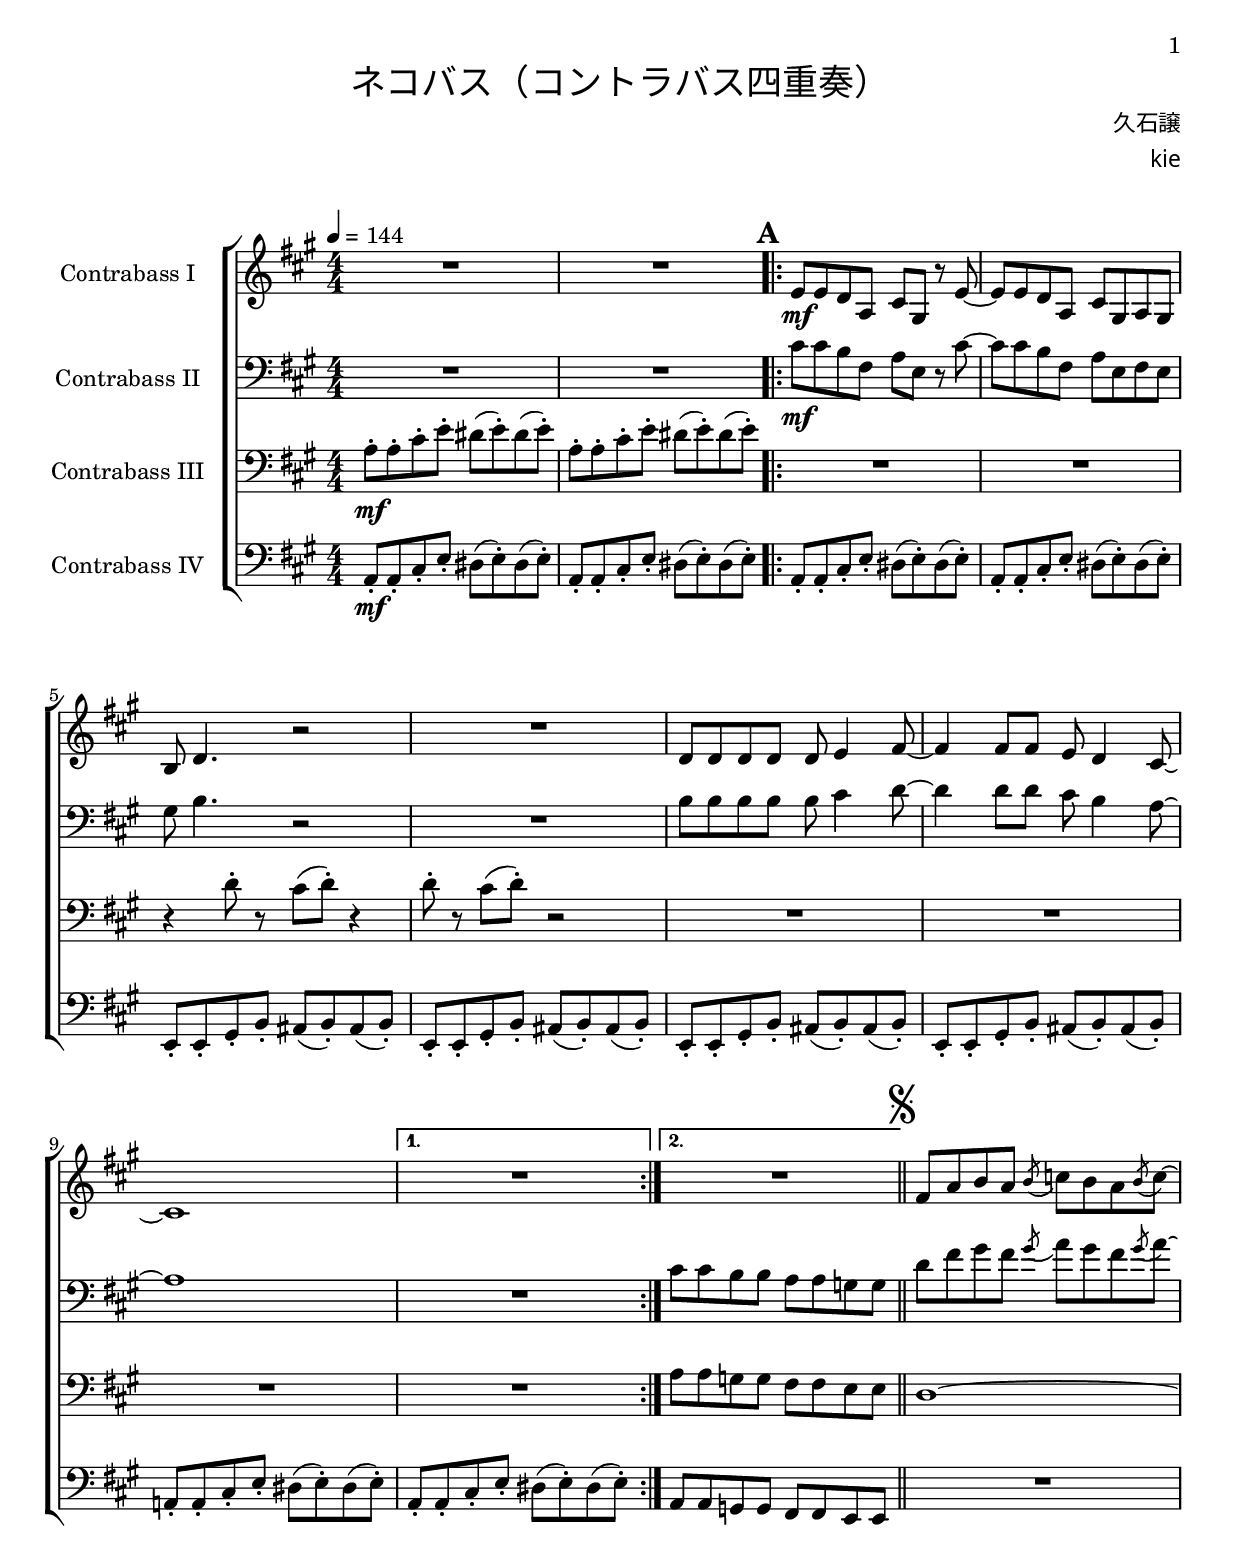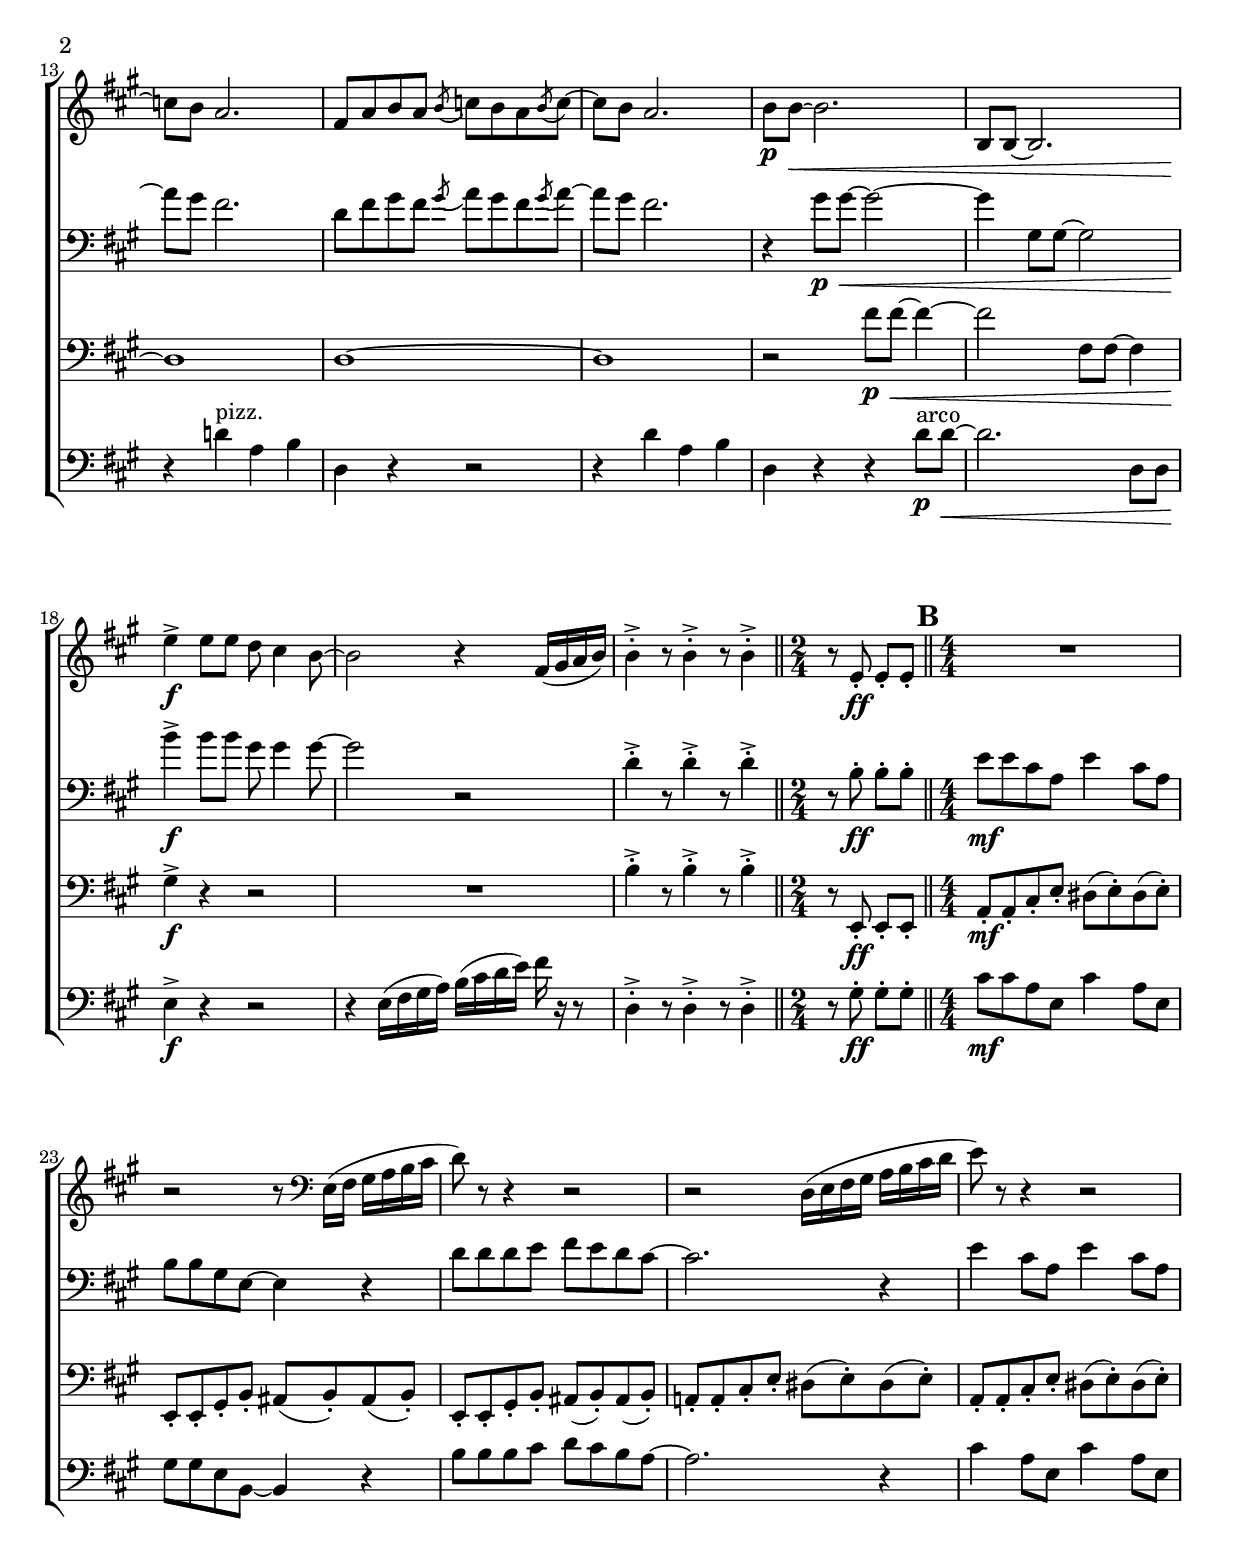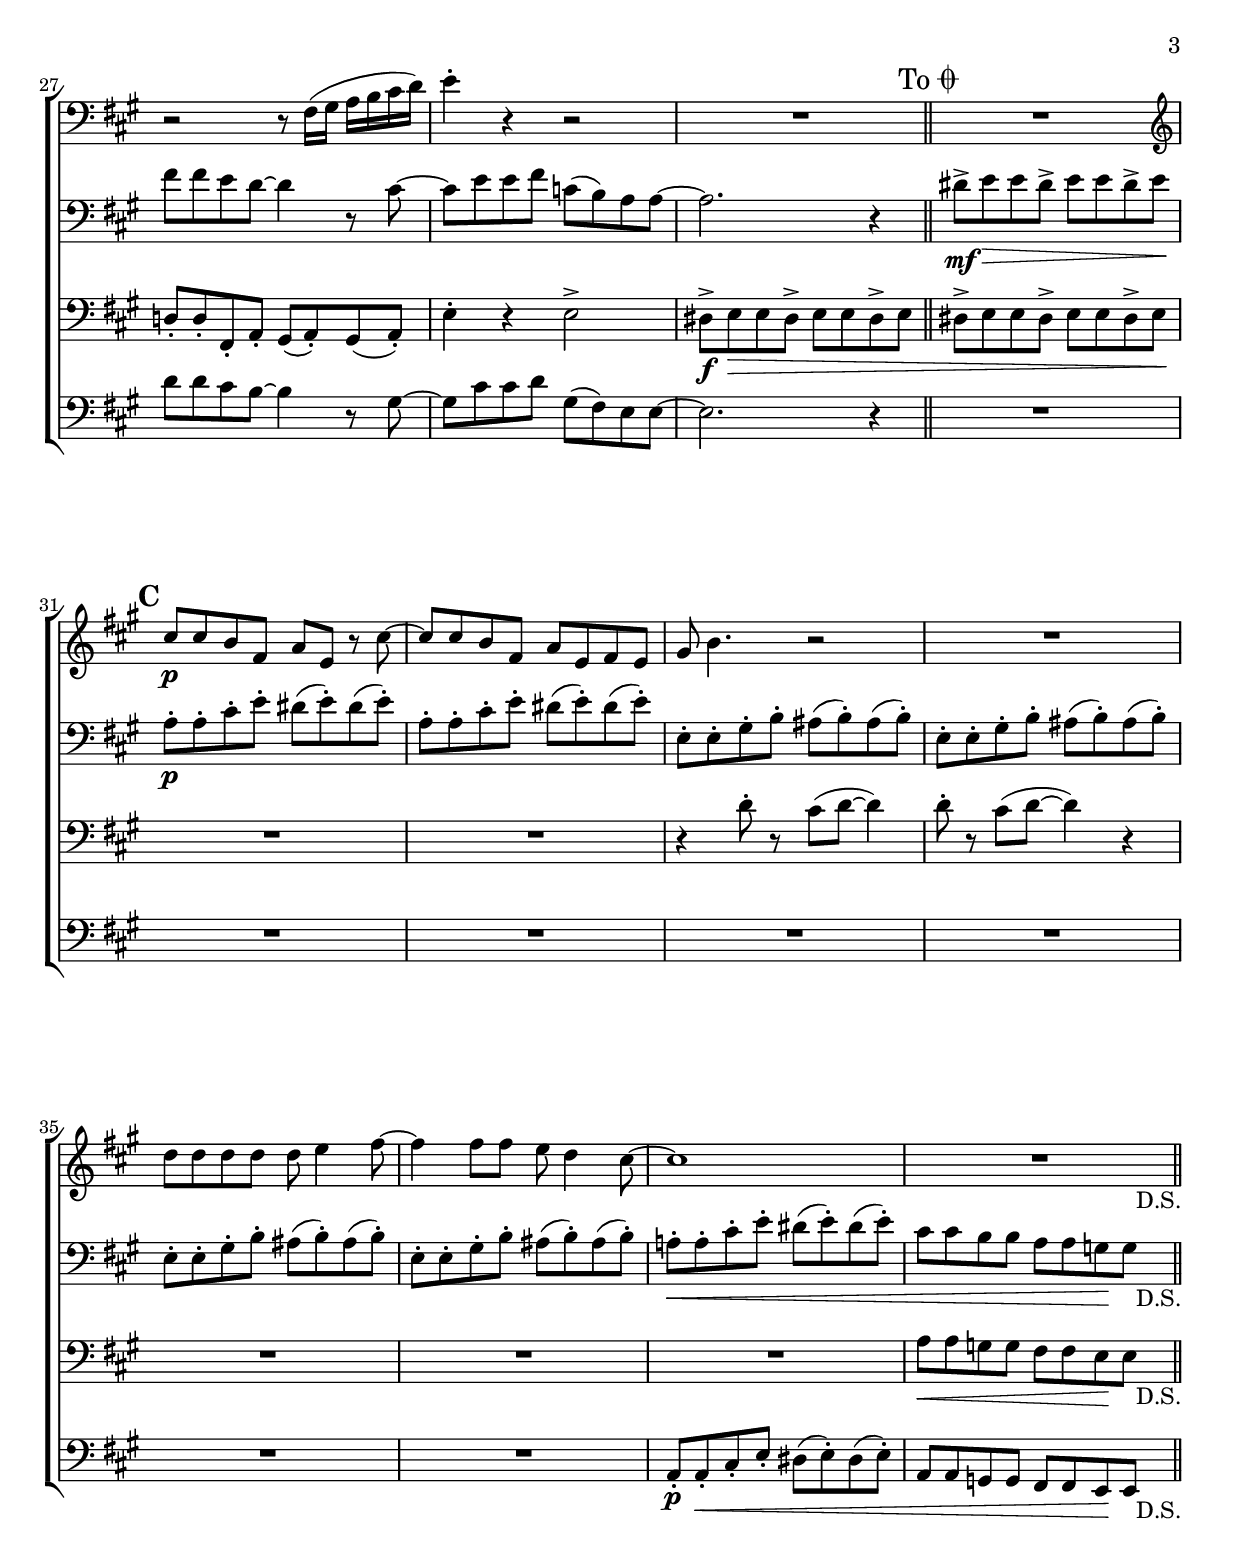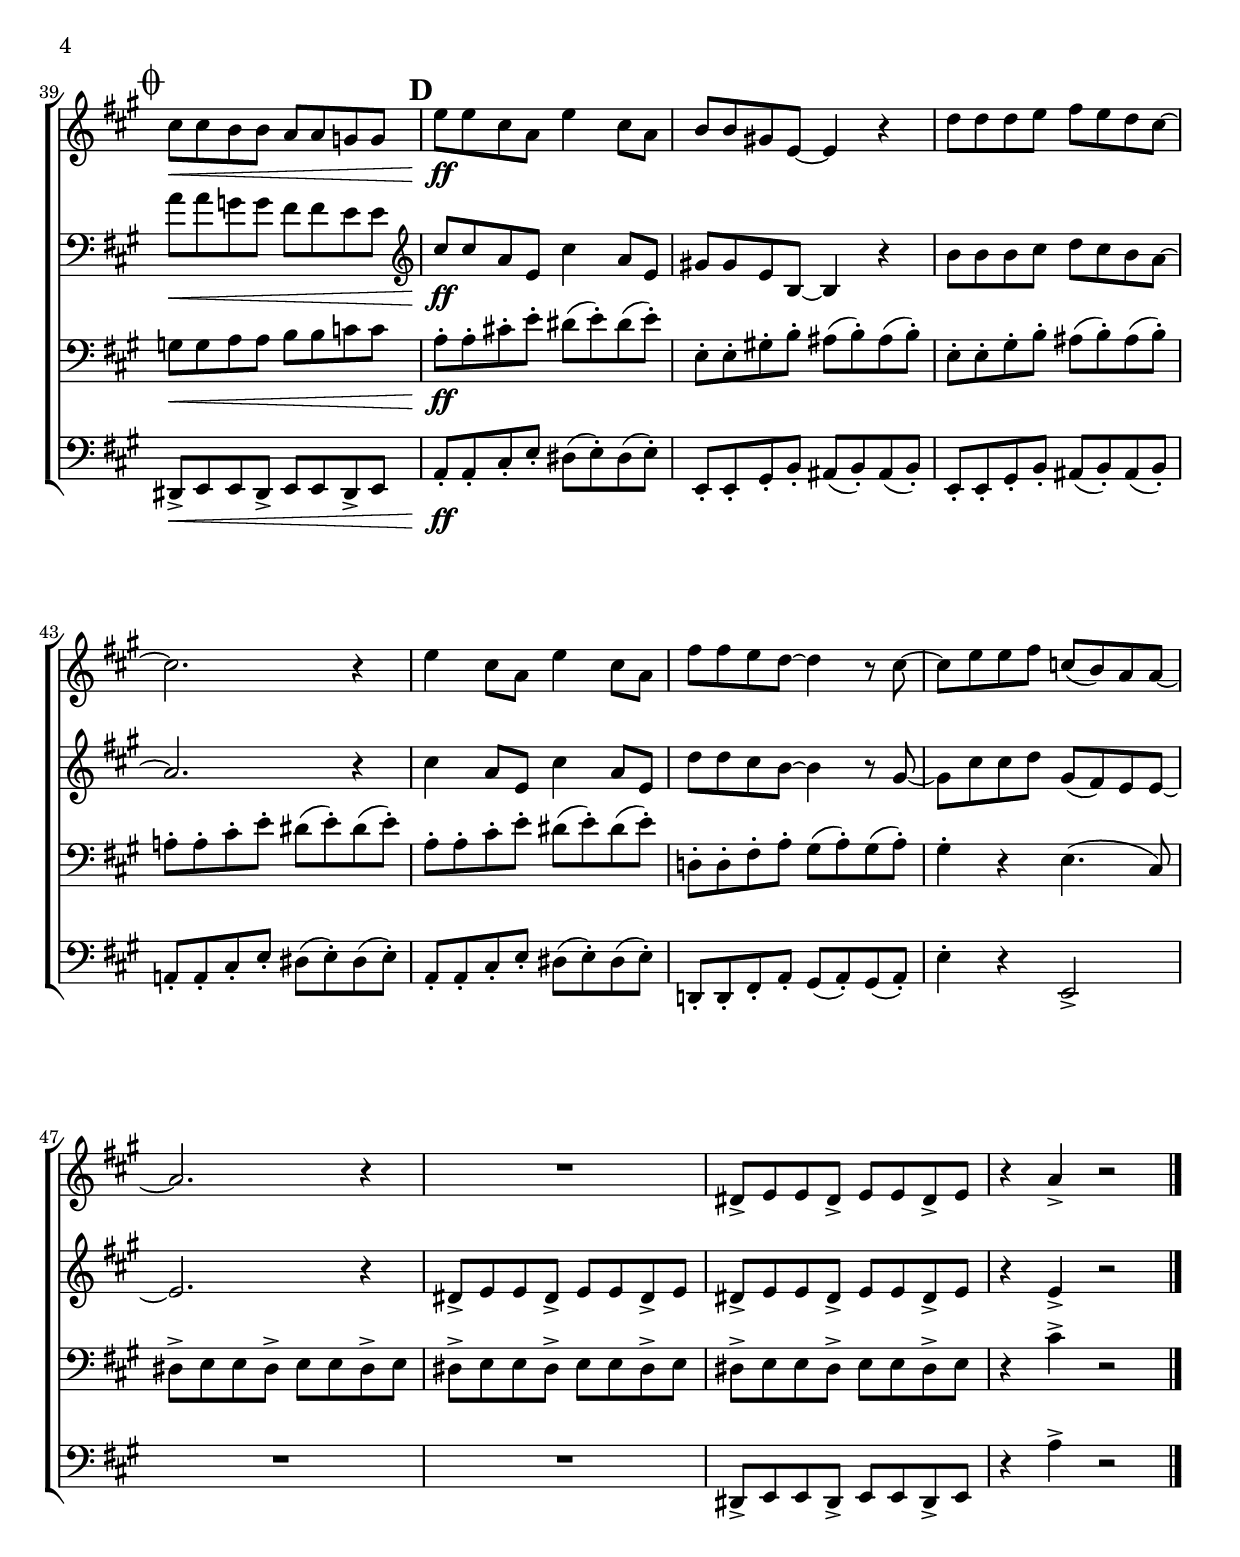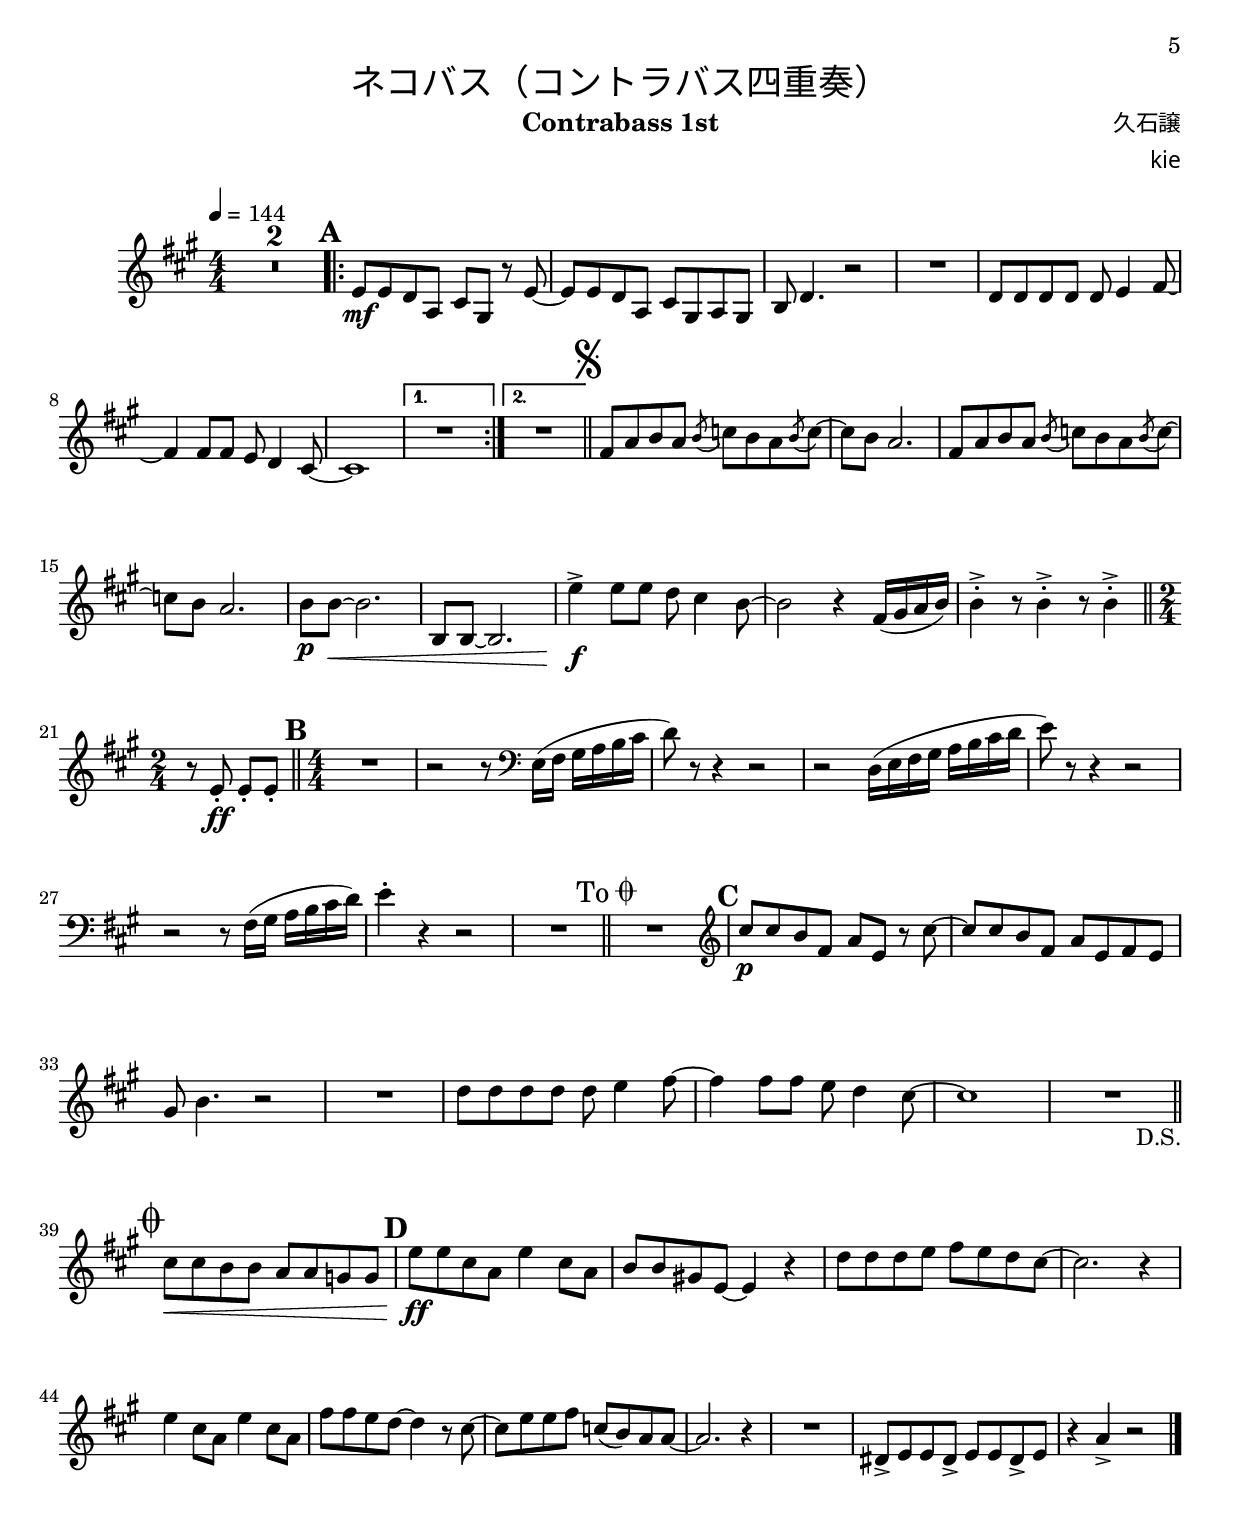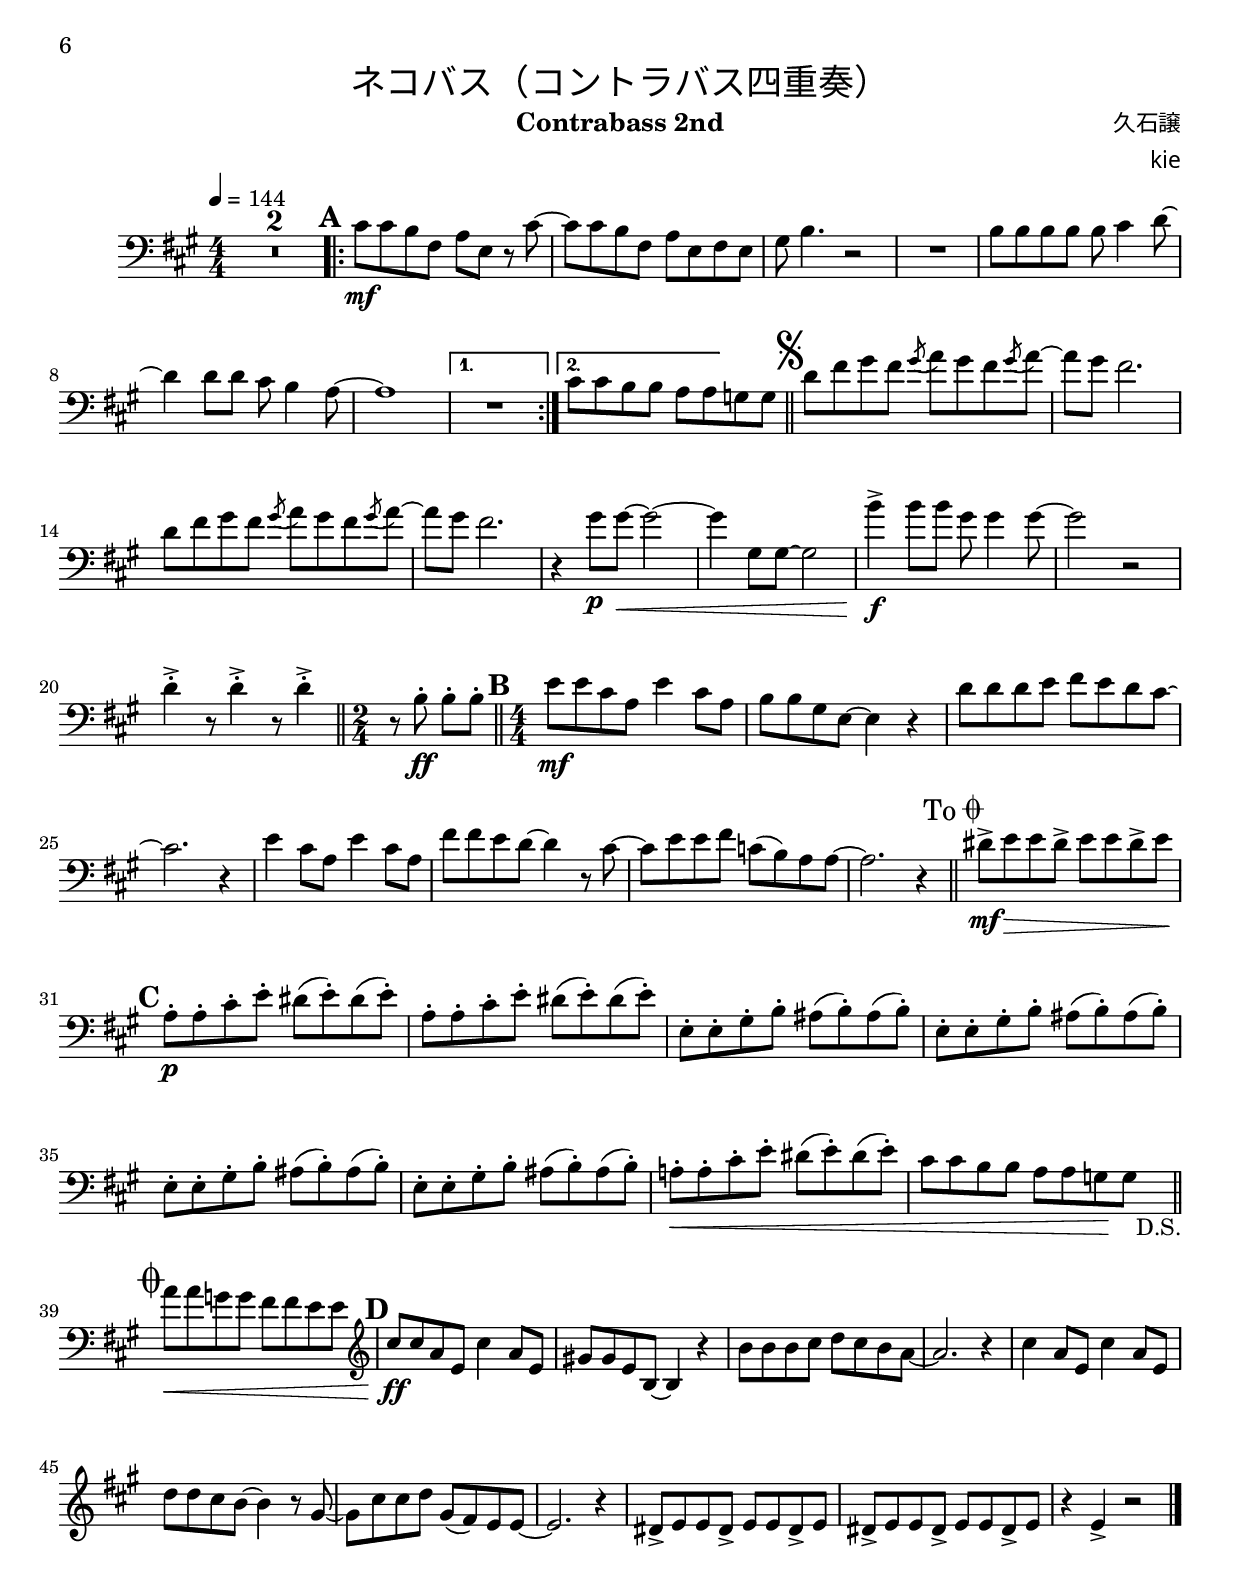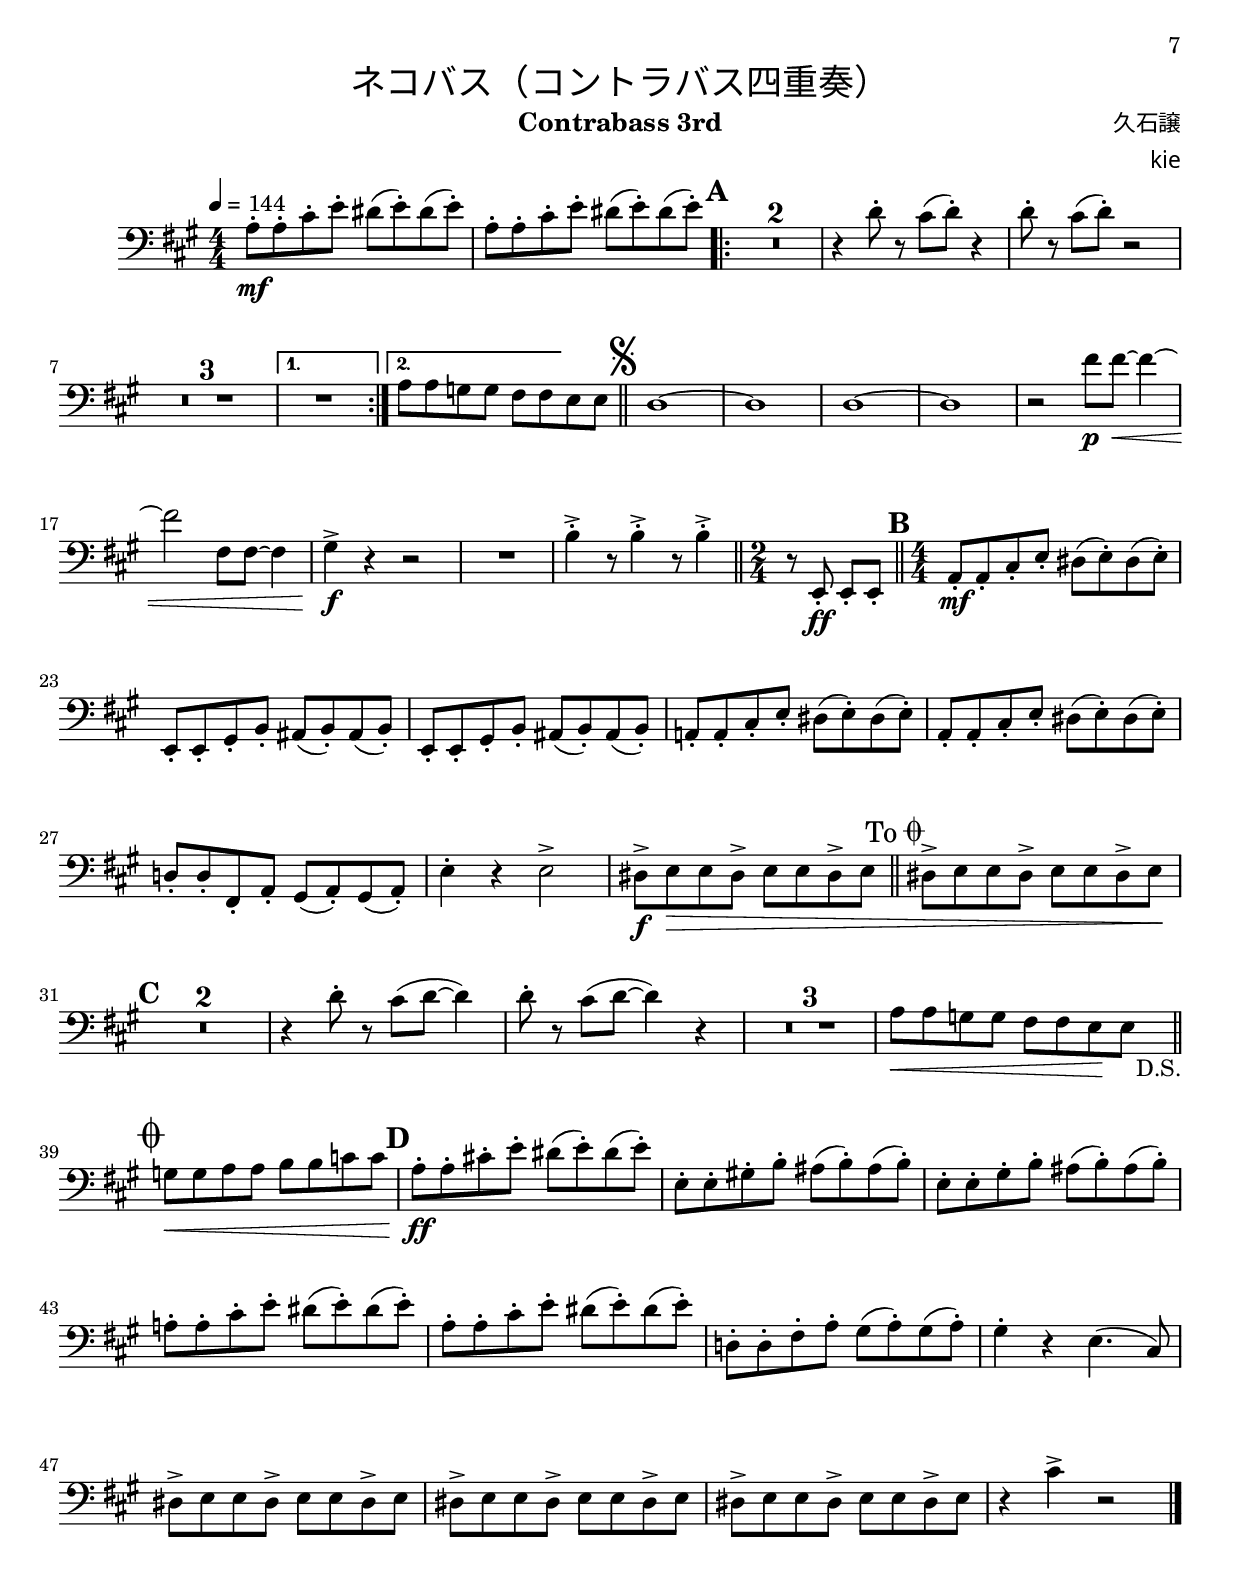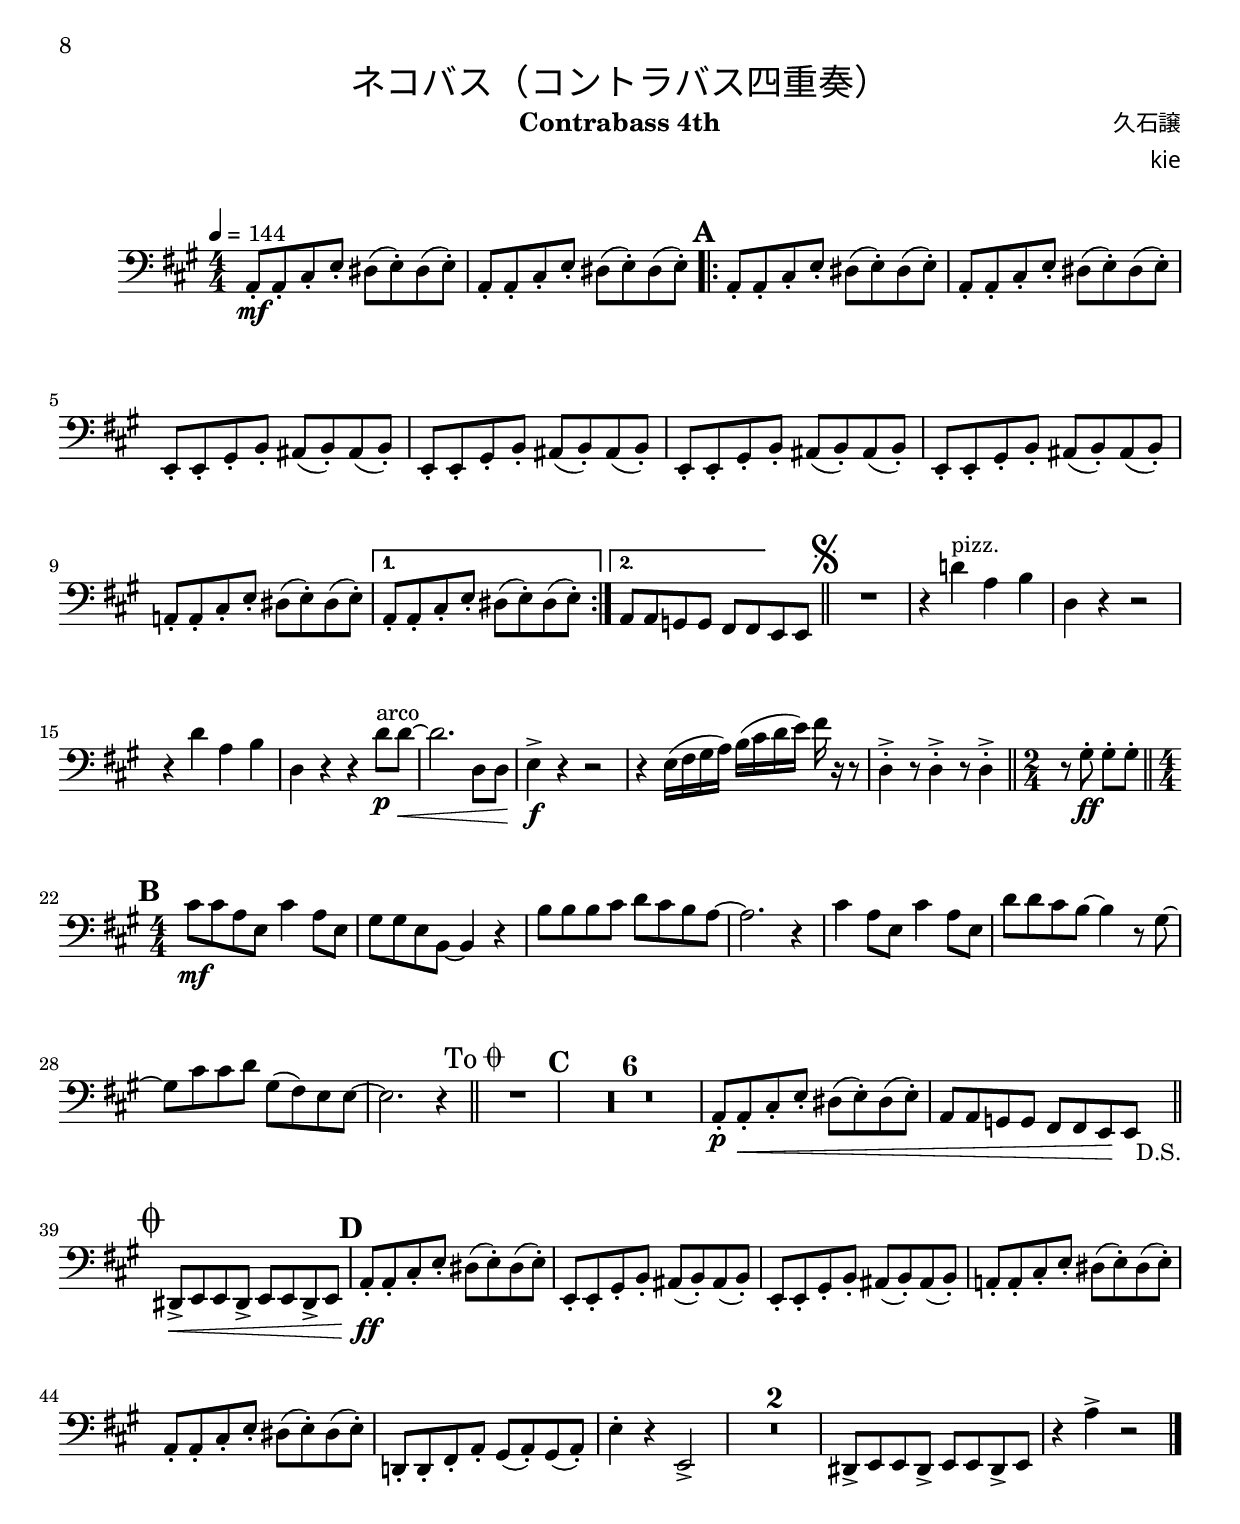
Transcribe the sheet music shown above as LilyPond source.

\version "2.24.0"

%%以下、定義
ffz = #(make-dynamic-script "ffz")
fpp = #(make-dynamic-script "fpp")
%%ここまで、定義


#(set-global-staff-size 20)
#(set-default-paper-size "a4" )

\paper {
  #(set-paper-size "a4")
  top-margin = 2\cm
  bottom-margin = 1\cm
  left-margin = 1\cm
  right-margin = 1\cm

  markup-markup-spacing.basic-distance = #20
  markup-system-spacing.basic-distance = #20
  last-bottom-spacing.basic-distance = #12
  system-system-spacing.basic-distance = #16
  score-markup-spacing.basic-distance = #20

  print-page-number = ##t
  
  print-first-page-number = ##t
  first-page-number = 1
  
}
  
%% score
\bookpart {
  \header {
    title = \markup {
      \override #'(font-name . "HGSSoeiKakupoptai")
      "ネコバス（コントラバス四重奏）"
    }
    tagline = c
    composer = \markup {
      \override #'(font-name . "HGSSoeiKakupoptai")
      "久石譲"
    }
    arranger = \markup {
      \override #'(font-name . "HGSSoeiKakupoptai")
      "kie"
    }
  }
  
  \score {
    \new ChoirStaff <<    
      \new Staff \with {
      instrumentName = "Contrabass I "
      }{
        \compressEmptyMeasures
        \relative c'{
  \numericTimeSignature
  \time 4/4 %%拍子
  \set Staff.midiInstrument = "contrabass"
  \clef treble %%音部記号　ト音…treble　ヘ音…bass　ハ音…alto
  \override Hairpin.minimum-length = #6

  \key a \major  %%調
  \tempo 4=144  %%BPM
  R1*2
  \mark \default
  \repeat volta 2 {
    e8\mf e d a cis gis r e'~
    e e d a cis gis a gis
    b d4. r2
    R1
    d8 d d d d e4 fis8~
    fis4 fis8 fis e d4 cis8~ 
    cis1
    \alternative{
      {R1}
      {R1}
    }
  }
  \bar "||"
  \mark \markup { \musicglyph "scripts.segno" }
  fis8 a b a \acciaccatura b8 c b a \acciaccatura b8 c~
  c b a2.
  fis8 a b a \acciaccatura b8 c b a \acciaccatura b8 c~
  c b a2.
  b8\p b\<~ b2.
  b,8 b~ b2.
  e'4->\f e8 e d cis4 b8~
  b2 r4 fis16( gis a b)
  b4-.-> r8 b4-.-> r8 b4-.->
  \bar "||"
  \time 2/4
  r8 e,-.\ff e-. e-.
  \bar "||"
  \mark \default
  \time 4/4
  R1
  r2 r8 \clef bass e,16( fis gis a b cis
  d8) r r4 r2
  r2 d,16( e fis gis a b cis d
  e8) r r4 r2
  r2 r8 fis,16( gis a b cis d)
  e4-. r4 r2
  R1
  \bar "||"
  \mark \markup{"To" \coda}
  R1
  \mark \default
  \clef treble
  cis'8\p cis b fis a e r cis'~
  cis cis b fis a e fis e
  gis b4. r2
  R1
  d8 d d d d e4 fis8~
  fis4 fis8 fis e d4 cis8~ 
  cis1
  <<{R1} {s2... s16_"D.S."}>>
  \bar "||"
  \break
  \mark \markup { \musicglyph "scripts.coda" }
  cis8\< cis b b a a g g
  \mark \default
  e'8\ff e cis a e'4 cis8 a
  b b gis! e~ e4 r
  d'8 d d e fis e d cis~
  cis2. r4
  e4 cis8 a e'4 cis8 a
  fis' fis e d~ d4 r8 cis~
  cis e e fis c( b) a a~
  a2. r4
  R1
  dis,8-> e e dis-> e e  dis-> e
  r4 a-> r2
  \bar "|."
}

      }
      
      \new Staff \with {
      instrumentName = "Contrabass II "
      }{
        \compressEmptyMeasures
        
\relative c'{
  \numericTimeSignature
  \time 4/4 %%拍子
  \set Staff.midiInstrument = "contrabass"
  \clef bass %%音部記号　ト音…treble　ヘ音…bass　ハ音…alto
  \override Hairpin.minimum-length = #6

  \key a \major  %%調
  \tempo 4=144  %%BPM
  R1*2
  \mark \default
  \repeat volta 2 {
    cis8\mf cis b fis a e r cis'~
    cis cis b fis a e fis e
    gis b4. r2
    R1
    b8 b b b b cis4 d8~
    d4 d8 d cis b4 a8~ 
    a1
    \alternative{
      {R1}
      {cis8 cis b b a[ a}
    }
  }
  g g]
  \bar "||"
  \mark \markup { \musicglyph "scripts.segno" }
  d'8 fis gis fis \acciaccatura gis a gis fis \acciaccatura gis a~
  a gis fis2.
  d8 fis gis fis \acciaccatura gis a gis fis \acciaccatura gis a~
  a gis fis2.
  r4 gis8\p gis\<~ gis2~
  gis4 gis,8 gis~ gis2
  b'4->\f b8 b gis8 gis4 gis8~
  gis2 r2
  d4-.-> r8 d4-.-> r8 d4-.->
  \bar "||"
  \time 2/4
  r8 b-.\ff b-. b-.
  \bar "||"
  \time 4/4
  \mark \default
  e8\mf e cis a e'4 cis8 a
  b b gis e~ e4 r
  d'8 d d e fis e d cis~
  cis2. r4
  e4 cis8 a e'4 cis8 a
  fis' fis e d~ d4 r8 cis~
  cis e e fis c( b) a a~
  a2. r4
  \bar "||"
  \mark \markup{"To" \coda}
  dis8->\mf e\> e dis-> e e  dis-> e\!
  \mark \default
  a,-.\p a-. cis-. e-. dis( e-.) dis( e-.)
  a,-. a-. cis-. e-. dis( e-.) dis( e-.)
  e,-. e-. gis-. b-. ais( b-.) ais( b-.)
  e,-. e-. gis-. b-. ais( b-.) ais( b-.)
  e,-. e-. gis-. b-. ais( b-.) ais( b-.)
  e,-. e-. gis-. b-. ais( b-.) ais( b-.)
  a!-.\< a-. cis-. e-. dis( e-.) dis( e-.)
  cis cis b b a a g\! <<{g} {s16 s_"D.S."}>>
  \bar "||"
  \break
  \mark \markup { \musicglyph "scripts.coda" }
  a'8\< a g g fis fis e e
  \mark \default
  \clef treble
  cis'8\ff cis a e cis'4 a8 e
  gis!8 gis e b~ b4 r4
  b'8 b b cis d cis b a~
  a2. r4
  cis4 a8 e cis'4 a8 e
  d' d cis b~ b4 r8 gis~
  gis cis cis d gis,( fis) e e~
  e2. r4
  dis8-> e e dis-> e e  dis-> e
  dis8-> e e dis-> e e  dis-> e
  r4 e-> r2
  \bar "|."
}

      }
      
      \new Staff \with {
      instrumentName = "Contrabass III "
      }{
        \compressEmptyMeasures
        
\relative c'{
  \numericTimeSignature
  \time 4/4 %%拍子
  \set Staff.midiInstrument = "contrabass"
  \clef bass %%音部記号　ト音…treble　ヘ音…bass　ハ音…alto
  \override Hairpin.minimum-length = #6

  \key a \major  %%調
  \tempo 4=144  %%BPM
  a8-.\mf a-. cis-. e-. dis( e-.) dis( e-.)
  a,-. a-. cis-. e-. dis( e-.) dis( e-.)
  \mark \default
  \repeat volta 2 { 
    R1*2
    r4 d8-. r cis( d-.) r4
    d8-. r cis( d-.) r2
    R1*3
    \alternative{
      {R1}
      {a8 a g g fis[ fis}
    }
  }
  e e]
  \bar "||"
  \mark \markup { \musicglyph "scripts.segno" }
  d1~
  d
  d1~
  d
  r2 fis'8\p fis\<~ fis4~
  fis2 fis,8 fis~ fis4
  gis4->\f r4 r2
  R1 
  b4-.-> r8 b4-.-> r8 b4-.->
  \bar "||"
  \time 2/4
  r8 e,,-.\ff e-. e-.
  \bar "||"
  \time 4/4
  \mark \default
  a-.\mf a-. cis-. e-. dis( e-.) dis( e-.)
  e,-. e-. gis-. b-. ais( b-.) ais( b-.)
  e,-. e-. gis-. b-. ais( b-.) ais( b-.)
  a!-. a-. cis-. e-. dis( e-.) dis( e-.)
  a,-. a-. cis-. e-. dis( e-.) dis( e-.)
  d!-. d-. fis,-. a-. gis( a-.) gis( a-.)
  e'4-. r e2->
  dis8->\f e\> e dis-> e e  dis-> e
  \bar "||"
  \mark \markup{"To" \coda}
  dis8-> e e dis8-> e e  dis-> e\!
  \break
  \mark \default
  R1*2
  r4 d'8-. r cis( d~ d4)
  d8-. r cis( d~ d4) r4
  R1*3
  a8\< a g g fis fis e\! <<{e} {s16 s_"D.S."}>>
  \bar "||"
  \break
  \mark \markup { \musicglyph "scripts.coda" }
  g8\< g a a b b c c
  \mark \default
  a-.\ff a-. cis!-. e-. dis( e-.) dis( e-.)
  e,-. e-. gis!-. b-. ais( b-.) ais( b-.)
  e,-. e-. gis-. b-. ais( b-.) ais( b-.)
  a!-. a-. cis-. e-. dis( e-.) dis( e-.)
  a,-. a-. cis-. e-. dis( e-.) dis( e-.)
  d,!-. d-. fis-. a-. gis( a-.) gis( a-.)
  gis4-. r e4.( cis8)
  dis8-> e e dis-> e e  dis-> e
  dis8-> e e dis-> e e  dis-> e
  dis8-> e e dis-> e e  dis-> e
  r4 cis'-> r2
  \bar "|."
}

      }
  
      \new Staff \with {
      instrumentName = "Contrabass IV "
      }{
        \compressEmptyMeasures
        \relative c{
  \numericTimeSignature
  \time 4/4 %%拍子
  \set Staff.midiInstrument = "contrabass"
  \clef bass %%音部記号　ト音…treble　ヘ音…bass　ハ音…alto
  \override Hairpin.minimum-length = #6

  \key a \major  %%調
  \tempo 4=144  %%BPM
  a8-.\mf a-. cis-. e-. dis( e-.) dis( e-.)
  a,-. a-. cis-. e-. dis( e-.) dis( e-.)
  \mark \default
  \repeat volta 2 { 
    a,-. a-. cis-. e-. dis( e-.) dis( e-.)
    a,-. a-. cis-. e-. dis( e-.) dis( e-.)
    e,-. e-. gis-. b-. ais( b-.) ais( b-.)
    e,-. e-. gis-. b-. ais( b-.) ais( b-.)
    e,-. e-. gis-. b-. ais( b-.) ais( b-.)
    e,-. e-. gis-. b-. ais( b-.) ais( b-.)
    a!-. a-. cis-. e-. dis( e-.) dis( e-.)
    \alternative {
      {a,-. a-. cis-. e-. dis( e-.) dis( e-.)}
      {a,8 a g g fis[ fis}
    }
  }
  e e]
  \bar "||"
  \mark \markup { \musicglyph "scripts.segno" }
  R1
  r4 d''!^"pizz." a b
  d, r r2
  r4 d' a b
  d, r r d'8^"arco"\p d\<~
  d2. d,8 d
  e4->\f r4 r2
  r4 e16( fis gis a) b( cis d e) fis r r8
  d,4-.-> r8 d4-.-> r8 d4-.->
  \bar "||"
  \time 2/4
  r8 gis-.\ff gis-. gis-.
  \bar "||"
  \time 4/4
  \mark \default
  cis8\mf cis a e cis'4 a8 e
  gis8 gis e b~ b4 r4
  b'8 b b cis d cis b a~
  a2. r4
  cis4 a8 e cis'4 a8 e
  d' d cis b~ b4 r8 gis~
  gis cis cis d gis,( fis) e e~
  e2. r4
  \bar "||"
  \mark \markup{"To" \coda}
  R1
  \mark \default
  R1*6
  a,8-.\p a-.\< cis-. e-. dis( e-.) dis( e-.)
  a,8 a g g fis fis e\! <<{e} {s16 s_"D.S."}>>
  \bar "||"
  \break
  \mark \markup { \musicglyph "scripts.coda" }
  dis8->\< e e dis-> e e  dis-> e
  \mark \default 
  a-.\ff a-. cis-. e-. dis( e-.) dis( e-.)
  e,-. e-. gis-. b-. ais( b-.) ais( b-.)
  e,-. e-. gis-. b-. ais( b-.) ais( b-.)
  a!-. a-. cis-. e-. dis( e-.) dis( e-.)
  a,-. a-. cis-. e-. dis( e-.) dis( e-.)
  d,!-. d-. fis-. a-. gis( a-.) gis( a-.)
  e'4-. r e,2->
  R1*2
  dis8-> e e dis-> e e  dis-> e
  r4 a'-> r2
  \bar "|."
}

      }
    >>
    \layout{
      indent = 3.0\cm %%0にするといい
    }
    \midi{}
  }	
}
\bookpart {
  \header {
    title = \markup {
            \override #'(font-name . "HGSSoeiKakupoptai")
            "ネコバス（コントラバス四重奏）"
    }
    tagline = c
    composer = \markup {
            \override #'(font-name . "HGSSoeiKakupoptai")
            "久石譲"
    }
    arranger = \markup {
            \override #'(font-name . "HGSSoeiKakupoptai")
            "kie"
    }
    instrument = \markup{\bold "Contrabass 1st"}
  }
  
  \score {
    <<    
      \new Staff
      \compressEmptyMeasures
      \relative c'{
  \numericTimeSignature
  \time 4/4 %%拍子
  \set Staff.midiInstrument = "contrabass"
  \clef treble %%音部記号　ト音…treble　ヘ音…bass　ハ音…alto
  \override Hairpin.minimum-length = #6

  \key a \major  %%調
  \tempo 4=144  %%BPM
  R1*2
  \mark \default
  \repeat volta 2 {
    e8\mf e d a cis gis r e'~
    e e d a cis gis a gis
    b d4. r2
    R1
    d8 d d d d e4 fis8~
    fis4 fis8 fis e d4 cis8~ 
    cis1
    \alternative{
      {R1}
      {R1}
    }
  }
  \bar "||"
  \mark \markup { \musicglyph "scripts.segno" }
  fis8 a b a \acciaccatura b8 c b a \acciaccatura b8 c~
  c b a2.
  fis8 a b a \acciaccatura b8 c b a \acciaccatura b8 c~
  c b a2.
  b8\p b\<~ b2.
  b,8 b~ b2.
  e'4->\f e8 e d cis4 b8~
  b2 r4 fis16( gis a b)
  b4-.-> r8 b4-.-> r8 b4-.->
  \bar "||"
  \time 2/4
  r8 e,-.\ff e-. e-.
  \bar "||"
  \mark \default
  \time 4/4
  R1
  r2 r8 \clef bass e,16( fis gis a b cis
  d8) r r4 r2
  r2 d,16( e fis gis a b cis d
  e8) r r4 r2
  r2 r8 fis,16( gis a b cis d)
  e4-. r4 r2
  R1
  \bar "||"
  \mark \markup{"To" \coda}
  R1
  \mark \default
  \clef treble
  cis'8\p cis b fis a e r cis'~
  cis cis b fis a e fis e
  gis b4. r2
  R1
  d8 d d d d e4 fis8~
  fis4 fis8 fis e d4 cis8~ 
  cis1
  <<{R1} {s2... s16_"D.S."}>>
  \bar "||"
  \break
  \mark \markup { \musicglyph "scripts.coda" }
  cis8\< cis b b a a g g
  \mark \default
  e'8\ff e cis a e'4 cis8 a
  b b gis! e~ e4 r
  d'8 d d e fis e d cis~
  cis2. r4
  e4 cis8 a e'4 cis8 a
  fis' fis e d~ d4 r8 cis~
  cis e e fis c( b) a a~
  a2. r4
  R1
  dis,8-> e e dis-> e e  dis-> e
  r4 a-> r2
  \bar "|."
}

    >>
    \layout{
      indent = 1.0\cm %%0にするといい
    }
  }
}
\bookpart {
  \header {
    title = \markup {
            \override #'(font-name . "HGSSoeiKakupoptai")
            "ネコバス（コントラバス四重奏）"
    }
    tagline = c
    composer = \markup {
            \override #'(font-name . "HGSSoeiKakupoptai")
            "久石譲"
    }
    arranger = \markup {
            \override #'(font-name . "HGSSoeiKakupoptai")
            "kie"
    }
    instrument = \markup{\bold "Contrabass 2nd"}
  }
  
  \score {
    <<    
      \new Staff
      \compressEmptyMeasures
      
\relative c'{
  \numericTimeSignature
  \time 4/4 %%拍子
  \set Staff.midiInstrument = "contrabass"
  \clef bass %%音部記号　ト音…treble　ヘ音…bass　ハ音…alto
  \override Hairpin.minimum-length = #6

  \key a \major  %%調
  \tempo 4=144  %%BPM
  R1*2
  \mark \default
  \repeat volta 2 {
    cis8\mf cis b fis a e r cis'~
    cis cis b fis a e fis e
    gis b4. r2
    R1
    b8 b b b b cis4 d8~
    d4 d8 d cis b4 a8~ 
    a1
    \alternative{
      {R1}
      {cis8 cis b b a[ a}
    }
  }
  g g]
  \bar "||"
  \mark \markup { \musicglyph "scripts.segno" }
  d'8 fis gis fis \acciaccatura gis a gis fis \acciaccatura gis a~
  a gis fis2.
  d8 fis gis fis \acciaccatura gis a gis fis \acciaccatura gis a~
  a gis fis2.
  r4 gis8\p gis\<~ gis2~
  gis4 gis,8 gis~ gis2
  b'4->\f b8 b gis8 gis4 gis8~
  gis2 r2
  d4-.-> r8 d4-.-> r8 d4-.->
  \bar "||"
  \time 2/4
  r8 b-.\ff b-. b-.
  \bar "||"
  \time 4/4
  \mark \default
  e8\mf e cis a e'4 cis8 a
  b b gis e~ e4 r
  d'8 d d e fis e d cis~
  cis2. r4
  e4 cis8 a e'4 cis8 a
  fis' fis e d~ d4 r8 cis~
  cis e e fis c( b) a a~
  a2. r4
  \bar "||"
  \mark \markup{"To" \coda}
  dis8->\mf e\> e dis-> e e  dis-> e\!
  \mark \default
  a,-.\p a-. cis-. e-. dis( e-.) dis( e-.)
  a,-. a-. cis-. e-. dis( e-.) dis( e-.)
  e,-. e-. gis-. b-. ais( b-.) ais( b-.)
  e,-. e-. gis-. b-. ais( b-.) ais( b-.)
  e,-. e-. gis-. b-. ais( b-.) ais( b-.)
  e,-. e-. gis-. b-. ais( b-.) ais( b-.)
  a!-.\< a-. cis-. e-. dis( e-.) dis( e-.)
  cis cis b b a a g\! <<{g} {s16 s_"D.S."}>>
  \bar "||"
  \break
  \mark \markup { \musicglyph "scripts.coda" }
  a'8\< a g g fis fis e e
  \mark \default
  \clef treble
  cis'8\ff cis a e cis'4 a8 e
  gis!8 gis e b~ b4 r4
  b'8 b b cis d cis b a~
  a2. r4
  cis4 a8 e cis'4 a8 e
  d' d cis b~ b4 r8 gis~
  gis cis cis d gis,( fis) e e~
  e2. r4
  dis8-> e e dis-> e e  dis-> e
  dis8-> e e dis-> e e  dis-> e
  r4 e-> r2
  \bar "|."
}

    >>
    \layout{
      indent = 1.0\cm %%0にするといい
    }
  }
}
\bookpart {
  \header {
    title = \markup {
            \override #'(font-name . "HGSSoeiKakupoptai")
            "ネコバス（コントラバス四重奏）"
    }
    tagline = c
    composer = \markup {
            \override #'(font-name . "HGSSoeiKakupoptai")
            "久石譲"
    }
    arranger = \markup {
            \override #'(font-name . "HGSSoeiKakupoptai")
            "kie"
    }
    instrument = \markup{\bold "Contrabass 3rd"}
  }
  
  \score {
    <<    
      \new Staff
      \compressEmptyMeasures
      
\relative c'{
  \numericTimeSignature
  \time 4/4 %%拍子
  \set Staff.midiInstrument = "contrabass"
  \clef bass %%音部記号　ト音…treble　ヘ音…bass　ハ音…alto
  \override Hairpin.minimum-length = #6

  \key a \major  %%調
  \tempo 4=144  %%BPM
  a8-.\mf a-. cis-. e-. dis( e-.) dis( e-.)
  a,-. a-. cis-. e-. dis( e-.) dis( e-.)
  \mark \default
  \repeat volta 2 { 
    R1*2
    r4 d8-. r cis( d-.) r4
    d8-. r cis( d-.) r2
    R1*3
    \alternative{
      {R1}
      {a8 a g g fis[ fis}
    }
  }
  e e]
  \bar "||"
  \mark \markup { \musicglyph "scripts.segno" }
  d1~
  d
  d1~
  d
  r2 fis'8\p fis\<~ fis4~
  fis2 fis,8 fis~ fis4
  gis4->\f r4 r2
  R1 
  b4-.-> r8 b4-.-> r8 b4-.->
  \bar "||"
  \time 2/4
  r8 e,,-.\ff e-. e-.
  \bar "||"
  \time 4/4
  \mark \default
  a-.\mf a-. cis-. e-. dis( e-.) dis( e-.)
  e,-. e-. gis-. b-. ais( b-.) ais( b-.)
  e,-. e-. gis-. b-. ais( b-.) ais( b-.)
  a!-. a-. cis-. e-. dis( e-.) dis( e-.)
  a,-. a-. cis-. e-. dis( e-.) dis( e-.)
  d!-. d-. fis,-. a-. gis( a-.) gis( a-.)
  e'4-. r e2->
  dis8->\f e\> e dis-> e e  dis-> e
  \bar "||"
  \mark \markup{"To" \coda}
  dis8-> e e dis8-> e e  dis-> e\!
  \break
  \mark \default
  R1*2
  r4 d'8-. r cis( d~ d4)
  d8-. r cis( d~ d4) r4
  R1*3
  a8\< a g g fis fis e\! <<{e} {s16 s_"D.S."}>>
  \bar "||"
  \break
  \mark \markup { \musicglyph "scripts.coda" }
  g8\< g a a b b c c
  \mark \default
  a-.\ff a-. cis!-. e-. dis( e-.) dis( e-.)
  e,-. e-. gis!-. b-. ais( b-.) ais( b-.)
  e,-. e-. gis-. b-. ais( b-.) ais( b-.)
  a!-. a-. cis-. e-. dis( e-.) dis( e-.)
  a,-. a-. cis-. e-. dis( e-.) dis( e-.)
  d,!-. d-. fis-. a-. gis( a-.) gis( a-.)
  gis4-. r e4.( cis8)
  dis8-> e e dis-> e e  dis-> e
  dis8-> e e dis-> e e  dis-> e
  dis8-> e e dis-> e e  dis-> e
  r4 cis'-> r2
  \bar "|."
}

    >>
    \layout{
      indent = 1.0\cm %%0にするといい
    }
  }
}
\bookpart {
  \header {
    title = \markup {
            \override #'(font-name . "HGSSoeiKakupoptai")
            "ネコバス（コントラバス四重奏）"
    }
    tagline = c
    composer = \markup {
            \override #'(font-name . "HGSSoeiKakupoptai")
            "久石譲"
    }
    arranger = \markup {
            \override #'(font-name . "HGSSoeiKakupoptai")
            "kie"
    }
    instrument = \markup{\bold "Contrabass 4th"}
  }
  
  \score {
    <<    
      \new Staff
      \compressEmptyMeasures
      \relative c{
  \numericTimeSignature
  \time 4/4 %%拍子
  \set Staff.midiInstrument = "contrabass"
  \clef bass %%音部記号　ト音…treble　ヘ音…bass　ハ音…alto
  \override Hairpin.minimum-length = #6

  \key a \major  %%調
  \tempo 4=144  %%BPM
  a8-.\mf a-. cis-. e-. dis( e-.) dis( e-.)
  a,-. a-. cis-. e-. dis( e-.) dis( e-.)
  \mark \default
  \repeat volta 2 { 
    a,-. a-. cis-. e-. dis( e-.) dis( e-.)
    a,-. a-. cis-. e-. dis( e-.) dis( e-.)
    e,-. e-. gis-. b-. ais( b-.) ais( b-.)
    e,-. e-. gis-. b-. ais( b-.) ais( b-.)
    e,-. e-. gis-. b-. ais( b-.) ais( b-.)
    e,-. e-. gis-. b-. ais( b-.) ais( b-.)
    a!-. a-. cis-. e-. dis( e-.) dis( e-.)
    \alternative {
      {a,-. a-. cis-. e-. dis( e-.) dis( e-.)}
      {a,8 a g g fis[ fis}
    }
  }
  e e]
  \bar "||"
  \mark \markup { \musicglyph "scripts.segno" }
  R1
  r4 d''!^"pizz." a b
  d, r r2
  r4 d' a b
  d, r r d'8^"arco"\p d\<~
  d2. d,8 d
  e4->\f r4 r2
  r4 e16( fis gis a) b( cis d e) fis r r8
  d,4-.-> r8 d4-.-> r8 d4-.->
  \bar "||"
  \time 2/4
  r8 gis-.\ff gis-. gis-.
  \bar "||"
  \time 4/4
  \mark \default
  cis8\mf cis a e cis'4 a8 e
  gis8 gis e b~ b4 r4
  b'8 b b cis d cis b a~
  a2. r4
  cis4 a8 e cis'4 a8 e
  d' d cis b~ b4 r8 gis~
  gis cis cis d gis,( fis) e e~
  e2. r4
  \bar "||"
  \mark \markup{"To" \coda}
  R1
  \mark \default
  R1*6
  a,8-.\p a-.\< cis-. e-. dis( e-.) dis( e-.)
  a,8 a g g fis fis e\! <<{e} {s16 s_"D.S."}>>
  \bar "||"
  \break
  \mark \markup { \musicglyph "scripts.coda" }
  dis8->\< e e dis-> e e  dis-> e
  \mark \default 
  a-.\ff a-. cis-. e-. dis( e-.) dis( e-.)
  e,-. e-. gis-. b-. ais( b-.) ais( b-.)
  e,-. e-. gis-. b-. ais( b-.) ais( b-.)
  a!-. a-. cis-. e-. dis( e-.) dis( e-.)
  a,-. a-. cis-. e-. dis( e-.) dis( e-.)
  d,!-. d-. fis-. a-. gis( a-.) gis( a-.)
  e'4-. r e,2->
  R1*2
  dis8-> e e dis-> e e  dis-> e
  r4 a'-> r2
  \bar "|."
}

    >>
    \layout{
      indent = 1.0\cm %%0にするといい
    }
  }
}